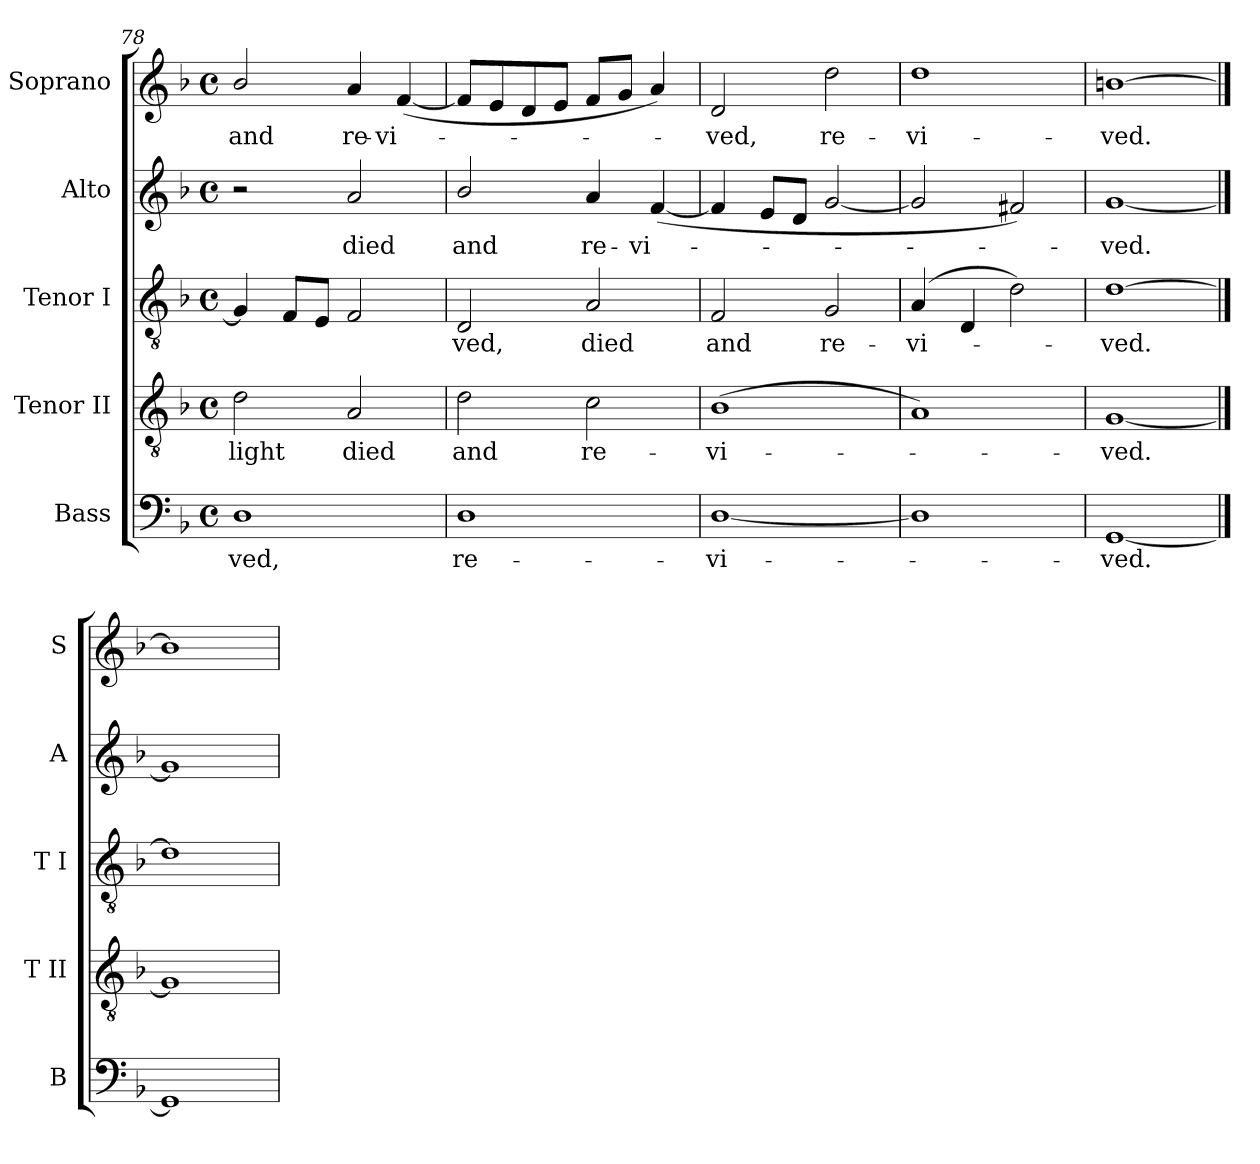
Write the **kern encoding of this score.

**kern	**text	**kern	**text	**kern	**text	**kern	**text	**kern	**text
*part5	*part5	*part4	*part4	*part3	*part3	*part2	*part2	*part1	*part1
*staff5	*staff5	*staff4	*staff4	*staff3	*staff3	*staff2	*staff2	*staff1	*staff1
*I"Bass	*	*I"Tenor II	*	*I"Tenor I	*	*I"Alto	*	*I"Soprano	*
*I'B	*	*I'T II	*	*I'T I	*	*I'A	*	*I'S	*
*clefF4	*	*clefGv2	*	*clefGv2	*	*clefG2	*	*clefG2	*
*k[b-]	*	*k[b-]	*	*k[b-]	*	*k[b-]	*	*k[b-]	*
*F:	*	*F:	*	*F:	*	*F:	*	*F:	*
*M4/4	*	*M4/4	*	*M4/4	*	*M4/4	*	*M4/4	*
*met(c)	*	*met(c)	*	*met(c)	*	*met(c)	*	*met(c)	*
=78	=78	=78	=78	=78	=78	=78	=78	=78	=78
!	!LO:LY:b	!	!LO:LY:b	!	!	!	!	!	!LO:LY:b
1D	-ved,	2d	-light	4G]	.	2r	.	2b-/	and
.	.	.	.	8FL	.	.	.	.	.
.	.	.	.	8EJ	.	.	.	.	.
!	!	!	!LO:LY:b	!	!	!	!LO:LY:b	!	!LO:LY:b
.	.	2A	died	2F	.	2a	died	4a	re-
!	!	!	!	!	!	!	!	!	!LO:LY:b
.	.	.	.	.	.	.	.	(<[4f	-vi-
=79	=79	=79	=79	=79	=79	=79	=79	=79	=79
!	!LO:LY:b	!	!LO:LY:b	!	!LO:LY:b	!	!LO:LY:b	!	!
1D	re-	2d	and	2D	ved,	2b-/	and	8fL]	.
.	.	.	.	.	.	.	.	8e	.
.	.	.	.	.	.	.	.	8d	.
.	.	.	.	.	.	.	.	8eJ	.
!	!	!	!LO:LY:b	!	!LO:LY:b	!	!LO:LY:b	!	!
.	.	2c	re-	2A	died	4a	re-	8fL	.
.	.	.	.	.	.	.	.	8gJ	.
!	!	!	!	!	!	!	!LO:LY:b	!	!
.	.	.	.	.	.	(<[4f	-vi-	4a)	.
=80	=80	=80	=80	=80	=80	=80	=80	=80	=80
!	!LO:LY:b	!	!LO:LY:b	!	!LO:LY:b	!	!	!	!LO:LY:b
[1D/	-vi-	(<1B-	-vi-	2F	and	4f]	.	2d	ved,
.	.	.	.	.	.	8eL	.	.	.
.	.	.	.	.	.	8dJ	.	.	.
!	!	!	!	!	!LO:LY:b	!	!	!	!LO:LY:b
.	.	.	.	2G	re-	[2g	.	2dd	re-
=81	=81	=81	=81	=81	=81	=81	=81	=81	=81
!	!	!	!	!	!LO:LY:b	!	!	!	!LO:LY:b
1D/]	.	1A)	.	(>4A	-vi-	2g]	.	1dd	-vi-
.	.	.	.	4D	.	.	.	.	.
.	.	.	.	2d)	.	2f#X)	.	.	.
=82	=82	=82	=82	=82	=82	=82	=82	=82	=82
!	!LO:LY:b	!	!LO:LY:b	!	!LO:LY:b	!	!LO:LY:b	!	!LO:LY:b
[1GG	ved.	[1G	ved.	[1d	ved.	[1g	ved.	[1bn	-ved.
==83	==83	==83	==83	==83	==83	==83	==83	==83	==83
1GG]	.	1G]	.	1d]	.	1g]	.	1b]	.
=	=	=	=	=	=	=	=	=	=
*-	*-	*-	*-	*-	*-	*-	*-	*-	*-
